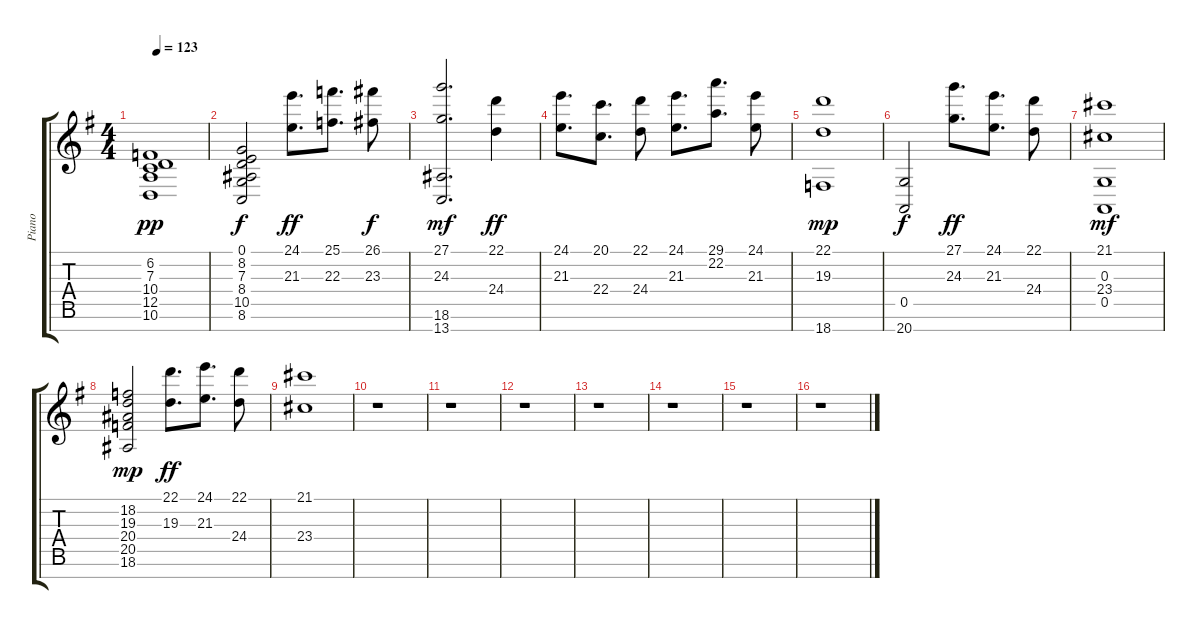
\track ("Piano" "Piano") {instrument brightacousticpiano}
\staff {score tabs}
\tuning (E4 B3 G3 D3 A2 E2 B1) {hide}
\ts (4 4)
\tempo 123
\clef g2
\ks g
(6.2 7.3 10.4 12.5 10.6).1{dy pp} |
(0.1 8.2 7.3 8.4 10.5 8.6).2{dy f} (24.1 21.3).8{d dy ff} (25.1 22.3).8{d} (26.1 23.3).8{dy f} |
(27.1 24.3 18.6 13.7).2{d dy mf} (22.1 24.4).4{dy ff} |
(24.1 21.3).8{d} (20.1 22.4).8{d} (22.1 24.4).8 (24.1 21.3).8{d} (29.1 22.2).8{d} (24.1 21.3).8 |
(22.1 19.3 18.7).1{dy mp} |
(0.5 20.7).2{dy f} (27.1 24.3).8{d dy ff} (24.1 21.3).8{d} (22.1 24.4).8 |
(21.1 0.3 23.4 0.5).1{dy mf} |
(18.2 19.3 20.4 20.5 18.6).2{dy mp} (22.1 19.3).8{d dy ff} (24.1 21.3).8{d} (22.1 24.4).8 |
(21.1 23.4).1 |
r.1 |
r.1 |
r.1 |
r.1 |
r.1 |
r.1 |
r.1
